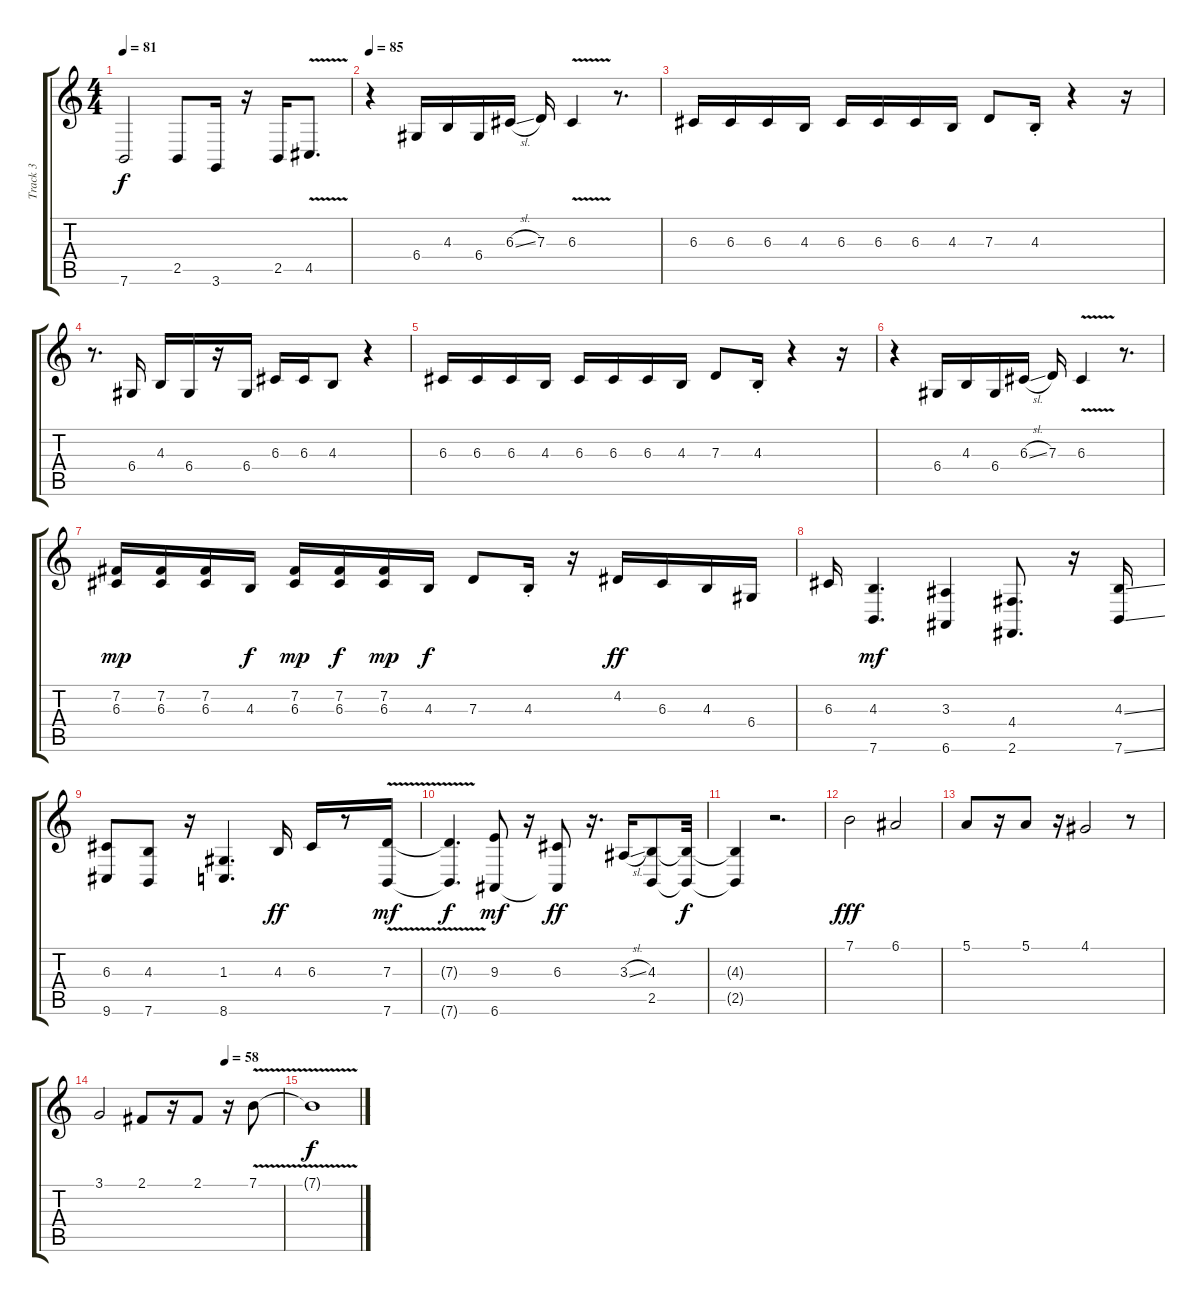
\track ("Track 3" "Track 3") {instrument lead6voice}
\staff {score tabs}
\tuning (E4 B3 G3 D3 A2 E2) {hide}
\ts (4 4)
\tempo 81
\clef g2
\ks c
7.6{t}.2{dy f} 2.5.8{volume 8} 3.6.16 r.16 2.5.16 4.5{v}.8{d} |
\tempo 85
r.4{volume 14} 6.4.16 4.3.16 6.4.16 6.3{sl}.16 7.3.16 6.3{v}.4 r.8{d} |
6.3.16 6.3.16 6.3.16 4.3.16 6.3.16 6.3.16 6.3.16 4.3.16 7.3.8 4.3{st}.16 r.4 r.16 |
r.8{d} 6.4.16 4.3.16 6.4.16 r.16 6.4.16 6.3.16 6.3.16 4.3.8 r.4 |
6.3.16 6.3.16 6.3.16 4.3.16 6.3.16 6.3.16 6.3.16 4.3.16 7.3.8 4.3{st}.16 r.4 r.16 |
r.4{volume 14} 6.4.16 4.3.16 6.4.16 6.3{sl}.16 7.3.16 6.3{v}.4 r.8{d} |
(7.2 6.3).16{dy mp} (7.2 6.3).16 (7.2 6.3).16 4.3.16{dy f} (7.2 6.3).16{dy mp} (7.2 6.3).16{dy f} (7.2 6.3).16{dy mp} 4.3.16{dy f} 7.3.8 4.3{st}.16 r.16 4.2.16{dy ff} 6.3.16 4.3.16 6.4.16 |
6.3.16 (4.3 7.6).4{d dy mf} (3.3 6.6).4 (4.4 2.6).8{d} r.16 (4.3{ss} 7.6{ss}).16 |
(6.3 9.6).8 (4.3 7.6).8 r.16 (1.3 8.6).4{d} 4.3.16{dy ff} 6.3.16 r.8 (7.3{v} 7.6).16{dy mf} |
(7.3{t} 7.6{t}).4{d dy f} (9.3 6.6).8{dy mf} r.16 (6.3 6.6{t}).8{dy ff} r.16{d} 3.3{sl}.16 (4.3 2.5).8 (4.3{t} 2.5{t}).32{dy f} |
(4.3{t} 2.5{t}).4 r.2{d} |
7.1.2{dy fff volume 7} 6.1.2 |
5.1.8 r.16 5.1.8 r.16 4.1.2 r.8 |
\tempo (58 0.6875)
3.1.2 2.1.8 r.16 2.1.8 r.16 7.1{v}.8{volume 2} |
7.1{t}.1{dy f}
